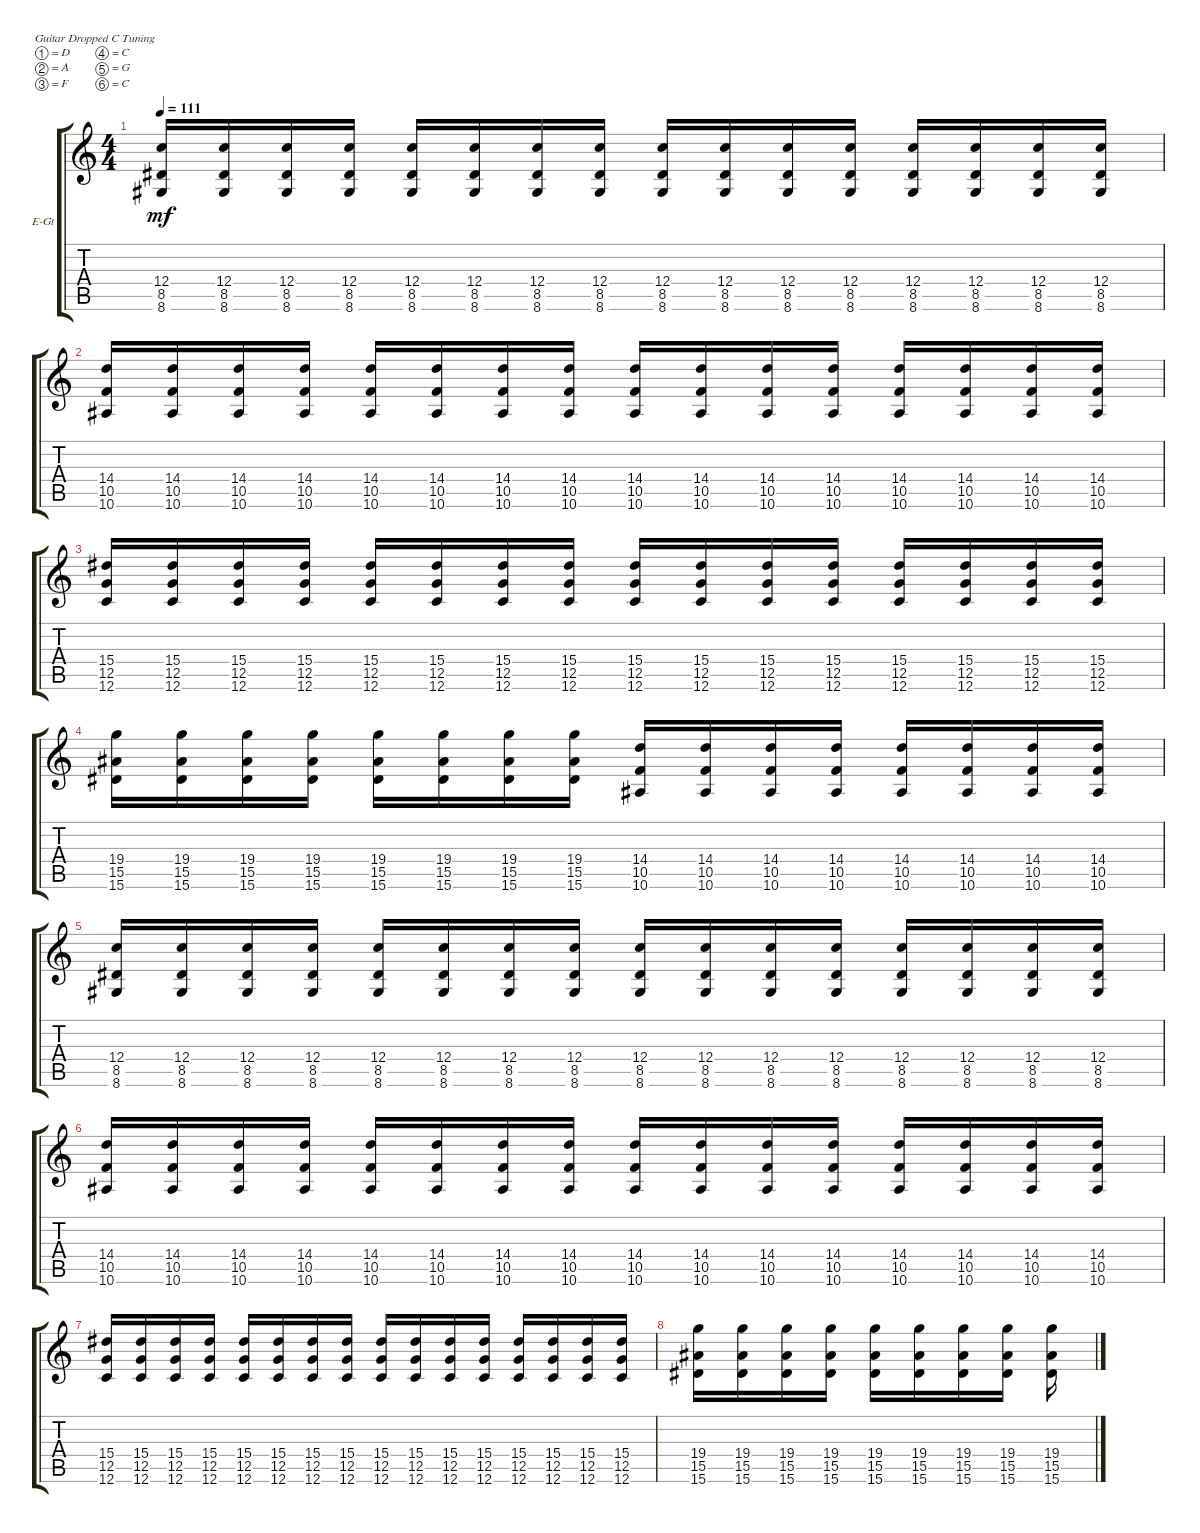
\defaultSystemsLayout 4
\bracketExtendMode groupsimilarinstruments
\firstSystemTrackNameOrientation horizontal
\otherSystemsTrackNameOrientation horizontal
\track ("Electric Guitar Left" "E-Gt") {instrument overdrivenguitar}
\staff {score tabs}
\tuning (D4 A3 F3 C3 G2 C2)
\ts (4 4)
\tempo 111
\clef g2
\ks c
(8.6 8.5 12.4).16{dy mf} (8.6 8.5 12.4).16 (8.6 8.5 12.4).16 (8.6 8.5 12.4).16 (8.6 8.5 12.4).16 (8.6 8.5 12.4).16 (8.6 8.5 12.4).16 (8.6 8.5 12.4).16 (8.6 8.5 12.4).16 (8.6 8.5 12.4).16 (8.6 8.5 12.4).16 (8.6 8.5 12.4).16 (8.6 8.5 12.4).16 (8.6 8.5 12.4).16 (8.6 8.5 12.4).16 (8.6 8.5 12.4).16 |
(10.6 14.4 10.5).16 (14.4 10.6 10.5).16 (10.6 14.4 10.5).16 (10.6 14.4 10.5).16 (14.4 10.6 10.5).16 (10.6 14.4 10.5).16 (10.6 14.4 10.5).16 (14.4 10.6 10.5).16 (10.6 14.4 10.5).16 (14.4 10.6 10.5).16 (10.6 14.4 10.5).16 (10.6 14.4 10.5).16 (14.4 10.6 10.5).16 (10.6 14.4 10.5).16 (10.6 14.4 10.5).16 (14.4 10.5 10.6).16 |
(12.6 15.4 12.5).16 (15.4 12.6 12.5).16 (12.6 15.4 12.5).16 (12.6 15.4 12.5).16 (15.4 12.6 12.5).16 (12.6 15.4 12.5).16 (12.6 15.4 12.5).16 (15.4 12.6 12.5).16 (12.6 15.4 12.5).16 (15.4 12.6 12.5).16 (12.6 15.4 12.5).16 (12.6 15.4 12.5).16 (15.4 12.6 12.5).16 (12.6 15.4 12.5).16 (12.6 15.4 12.5).16 (15.4 12.6 12.5).16 |
(15.6 19.4 15.5).16 (15.6 19.4 15.5).16 (15.6 19.4 15.5).16 (15.6 19.4 15.5).16 (15.6 19.4 15.5).16 (15.6 19.4 15.5).16 (15.6 19.4 15.5).16 (15.6 19.4 15.5).16 (10.6 14.4 10.5).16 (14.4 10.6 10.5).16 (10.6 14.4 10.5).16 (10.6 14.4 10.5).16 (14.4 10.6 10.5).16 (10.6 14.4 10.5).16 (10.6 14.4 10.5).16 (14.4 10.5 10.6).16 |
(8.6 8.5 12.4).16 (8.6 8.5 12.4).16 (8.6 8.5 12.4).16 (8.6 8.5 12.4).16 (8.6 8.5 12.4).16 (8.6 8.5 12.4).16 (8.6 8.5 12.4).16 (8.6 8.5 12.4).16 (8.6 8.5 12.4).16 (8.6 8.5 12.4).16 (8.6 8.5 12.4).16 (8.6 8.5 12.4).16 (8.6 8.5 12.4).16 (8.6 8.5 12.4).16 (8.6 8.5 12.4).16 (8.6 8.5 12.4).16 |
(10.6 14.4 10.5).16 (14.4 10.6 10.5).16 (10.6 14.4 10.5).16 (10.6 14.4 10.5).16 (14.4 10.6 10.5).16 (10.6 14.4 10.5).16 (10.6 14.4 10.5).16 (14.4 10.5 10.6).16 (10.6 14.4 10.5).16 (14.4 10.6 10.5).16 (10.6 14.4 10.5).16 (10.6 14.4 10.5).16 (14.4 10.6 10.5).16 (10.6 14.4 10.5).16 (10.6 14.4 10.5).16 (14.4 10.5 10.6).16 |
(12.6 15.4 12.5).16 (15.4 12.6 12.5).16 (12.6 15.4 12.5).16 (12.6 15.4 12.5).16 (15.4 12.6 12.5).16 (12.6 15.4 12.5).16 (12.6 15.4 12.5).16 (15.4 12.6 12.5).16 (12.6 15.4 12.5).16 (15.4 12.6 12.5).16 (12.6 15.4 12.5).16 (12.6 15.4 12.5).16 (15.4 12.6 12.5).16 (12.6 15.4 12.5).16 (12.6 15.4 12.5).16 (15.4 12.6 12.5).16 |
(15.6 19.4 15.5).16 (15.6 19.4 15.5).16 (15.6 19.4 15.5).16 (15.6 19.4 15.5).16 (15.6 19.4 15.5).16 (15.6 19.4 15.5).16 (15.6 19.4 15.5).16 (15.6 19.4 15.5).16 (15.6 19.4 15.5).16
